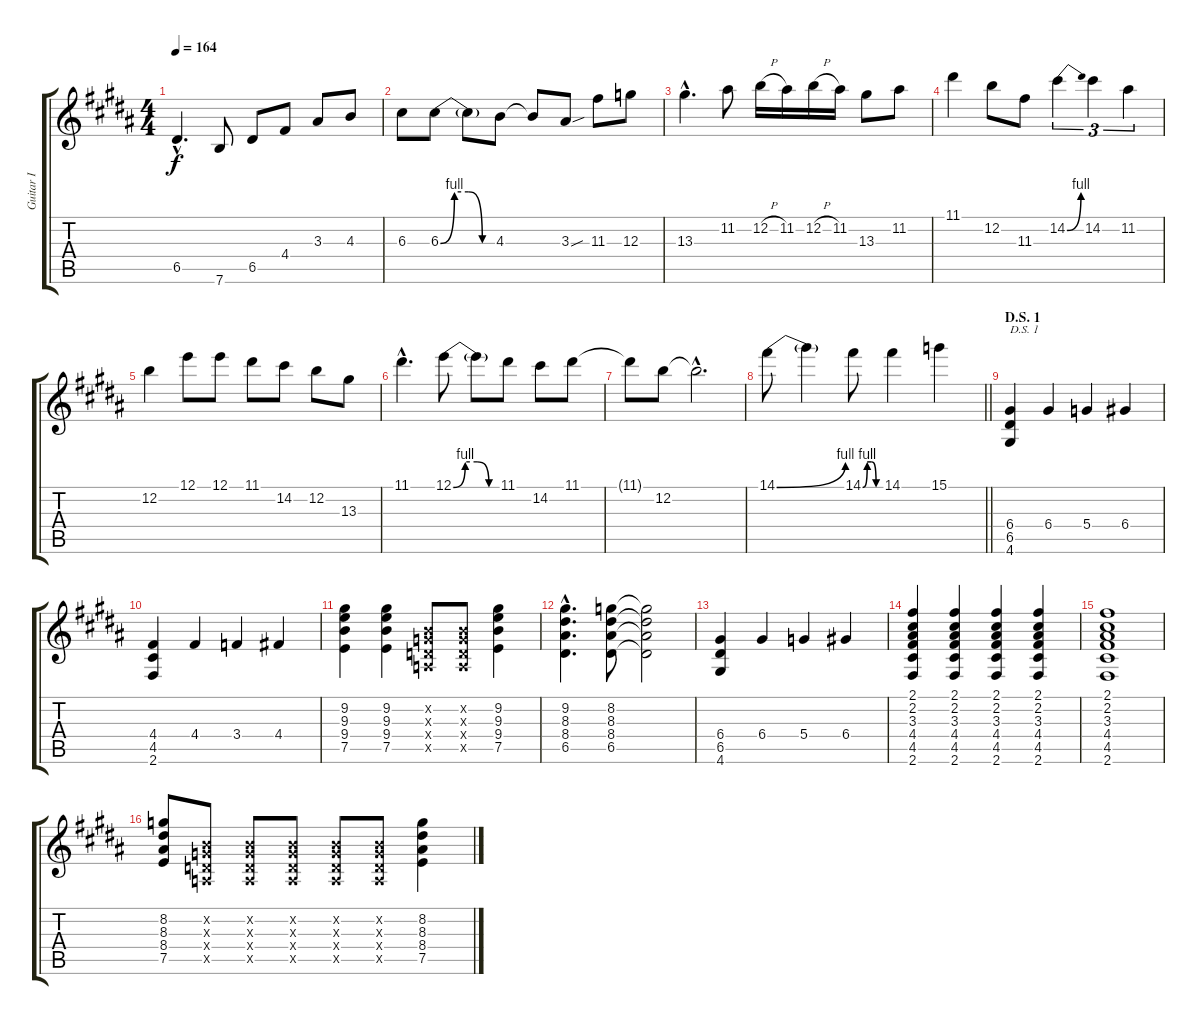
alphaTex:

\track ("Guitar I" "Guitar I") {instrument overdrivenguitar}
\staff {score tabs}
\tuning (E4 B3 G3 D3 A2 E2) {hide}
\ts (4 4)
\tempo 164
\clef g2
\ks b
6.5{hac}.4{d dy f} 7.6.8 6.5.8 4.4.8 3.3.8 4.3.8 |
6.3.8 6.3{be (custom 0 0 15 4 30 4 45 0 60 0)}.8 6.3{t}.8 4.3.8 4.3{t}.8 3.3{sou}.8 11.3.8 12.3.8 |
13.3{hac}.4{d} 11.2.8 12.2{h}.16 11.2.16 12.2{h}.16 11.2.16 13.3.8 11.2.8 |
11.1.4 12.2.8 11.3.8 14.2{be (bend 0 0 60 4)}.4{tu (3 2)} 14.2.4{tu (3 2)} 11.2.4{tu (3 2)} |
12.2.4 12.1.8 12.1.8 11.1.8 14.2.8 12.2.8 13.3.8 |
11.1{hac}.4{d} 12.1{be (custom 0 0 15 4 30 4 45 0 60 0)}.8 12.1{t}.8 11.1.8 14.2.8 11.1.8 |
11.1{t}.8 12.2.8 12.2{hac t}.2{d} |
\barLineRight lightlight
14.1{be (bend 0 0 60 4)}.8 14.1{t}.4 14.1{be (custom 0 0 15 4 30 4 45 0 60 0)}.8 14.1.4 15.1.4 |
\section ("" "D.S. 1")
(6.4 6.5 4.6).4{txt "D.S. 1"} 6.4.4 5.4.4 6.4.4 |
(4.4 4.5 2.6).4 4.4.4 3.4.4 4.4.4 |
(9.2 9.3 9.4 7.5).4 (9.2 9.3 9.4 7.5).4 (0.2{x} 0.3{x} 0.4{x} 0.5{x}).8 (0.2{x} 0.3{x} 0.4{x} 0.5{x}).8 (9.2 9.3 9.4 7.5).4 |
(9.2{hac} 8.3{hac} 8.4{hac} 6.5{hac}).4{d} (8.2 8.3 8.4 6.5).8 (8.2{t} 8.3{t} 8.4{t} 6.5{t}).2 |
(6.4 6.5 4.6).4 6.4.4 5.4.4 6.4.4 |
(2.1 2.2 3.3 4.4 4.5 2.6).4 (2.1 2.2 3.3 4.4 4.5 2.6).4 (2.1 2.2 3.3 4.4 4.5 2.6).4 (2.1 2.2 3.3 4.4 4.5 2.6).4 |
(2.1 2.2 3.3 4.4 4.5 2.6).1 |
(8.2 8.3 8.4 7.5).8 (0.2{x} 0.3{x} 0.4{x} 0.5{x}).8 (0.2{x} 0.3{x} 0.4{x} 0.5{x}).8 (0.2{x} 0.3{x} 0.4{x} 0.5{x}).8 (0.2{x} 0.3{x} 0.4{x} 0.5{x}).8 (0.2{x} 0.3{x} 0.4{x} 0.5{x}).8 (8.2 8.3 8.4 7.5).4
